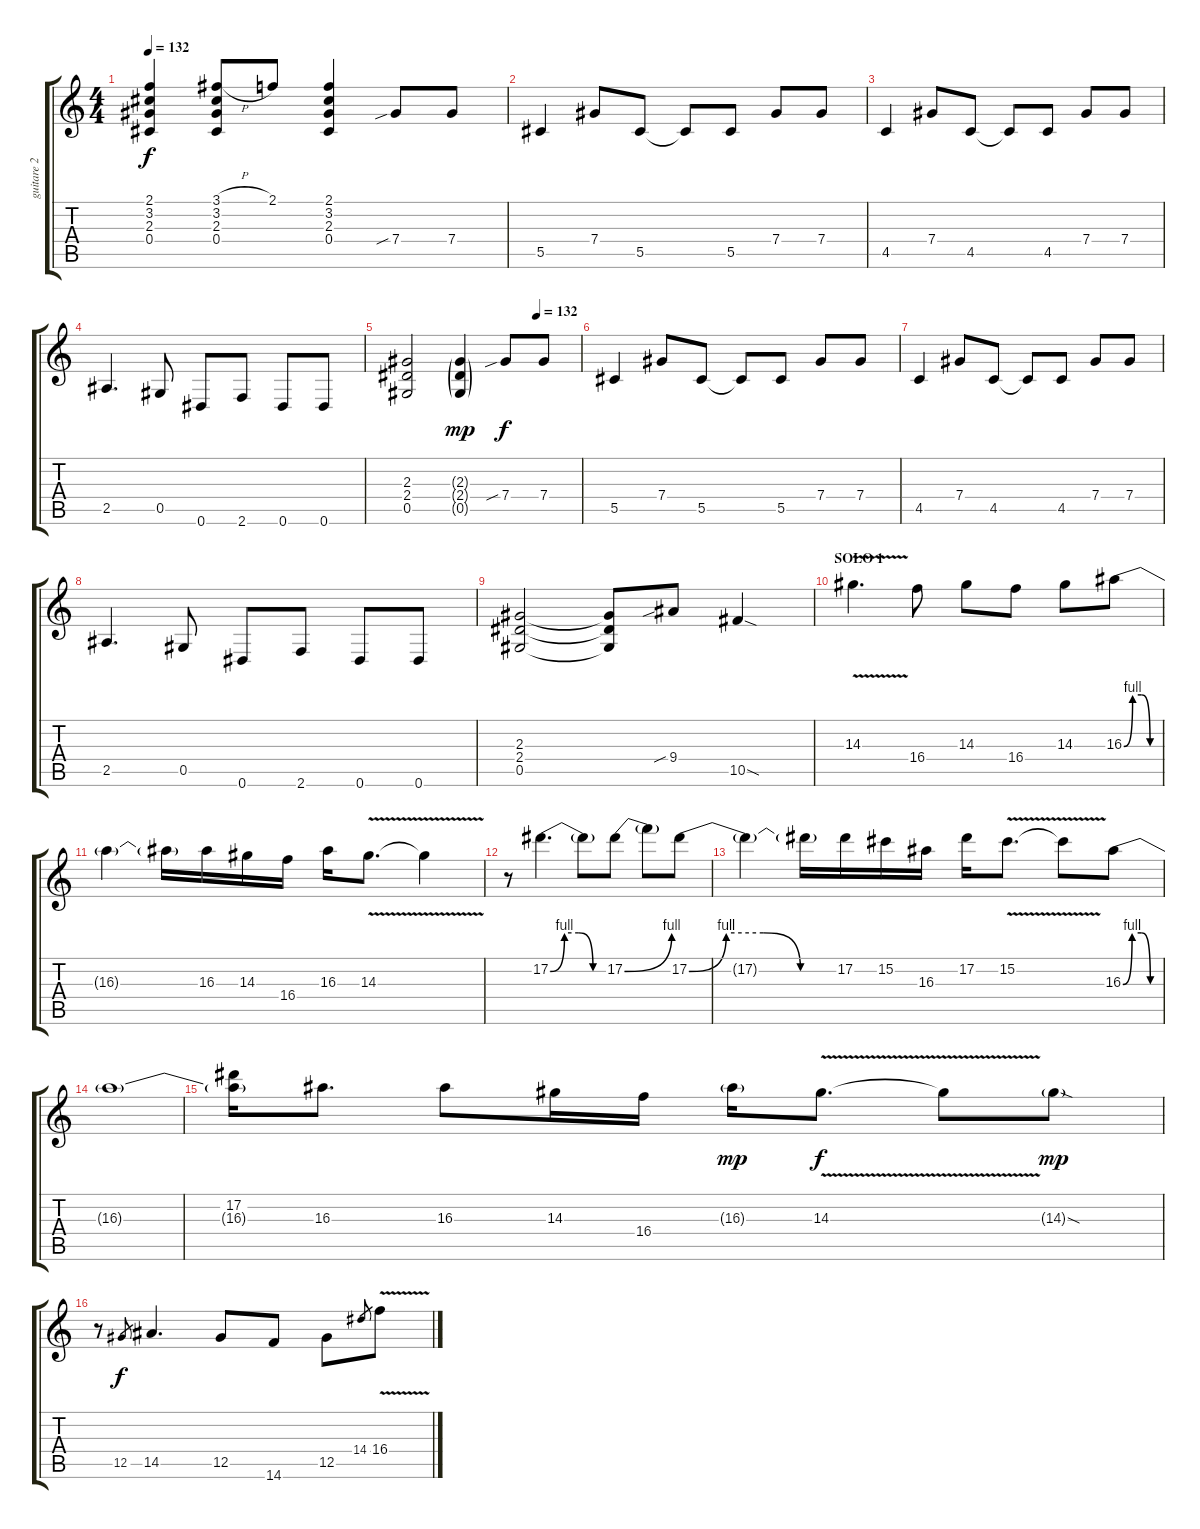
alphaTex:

\track ("guitare 2" "guitare 2") {instrument distortionguitar}
\staff {score tabs}
\tuning (Eb4 Bb3 Gb3 Db3 Ab2 Eb2) {hide}
\ts (4 4)
\tempo 132
\clef g2
\ks c
(2.1{t} 3.2{t} 2.3{t} 0.4{t}).4{dy f} (3.1{h} 3.2 2.3 0.4).8 2.1.8 (2.1 3.2 2.3 0.4).4 7.4{sib}.8 7.4.8 |
5.5.4 7.4.8 5.5.8 5.5{t}.8 5.5.8 7.4.8 7.4.8 |
4.5.4 7.4.8 4.5.8 4.5{t}.8 4.5.8 7.4.8 7.4.8 |
2.5.4{d} 0.5.8 0.6.8 2.6.8 0.6.8 0.6.8 |
\tempo (132 0.75)
(2.3 2.4 0.5).2 (2.3{g} 2.4{g} 0.5{g}).4{dy mp} 7.4{sib}.8{dy f} 7.4.8 |
5.5.4 7.4.8 5.5.8 5.5{t}.8 5.5.8 7.4.8 7.4.8 |
4.5.4 7.4.8 4.5.8 4.5{t}.8 4.5.8 7.4.8 7.4.8 |
2.5.4{d} 0.5.8 0.6.8 2.6.8 0.6.8 0.6.8 |
(2.3 2.4 0.5).2 (2.3{t} 2.4{t} 0.5{t}).8 9.4{sib}.8 10.5{sod}.4 |
\section ("" "SOLO 1")
14.3{v}.4{d volume 16} 16.4.8 14.3.8 16.4.8 14.3.8 16.3{be (custom 0 0 15 4 30 4 45 0 60 0)}.8 |
16.3{t}.4 16.3{t}.16 16.3.16 14.3.16 16.4.16 16.3.16 14.3{v}.8{d} 14.3{t}.4 |
r.8 17.2{be (custom 0 0 15 4 30 4 45 0 60 0)}.4{d} 17.2{t}.8 17.2{be (bend 0 0 60 4)}.8 17.2{t}.8 17.2{be (custom 0 0 15 4 30 4 45 0 60 0)}.8 |
17.2{t}.4 17.2{t}.16 17.2.16 15.2.16 16.3.16 17.2.16 15.2{v}.8{d} 15.2{t}.8 16.3{be (custom 0 0 15 4 30 4 45 0 60 0)}.8 |
16.3{t}.1 |
(17.2 16.3{t}).16 16.3.8{d} 16.3.8 14.3.16 16.4.16 16.3{g}.16{dy mp} 14.3{v}.8{d dy f} 14.3{t}.8 14.3{sod g}.8{dy mp} |
r.8 12.5.8{gr dy f} 14.5.4{d} 12.5.8 14.6.8 12.5.8 14.4.8{gr} 16.4{v}.8
